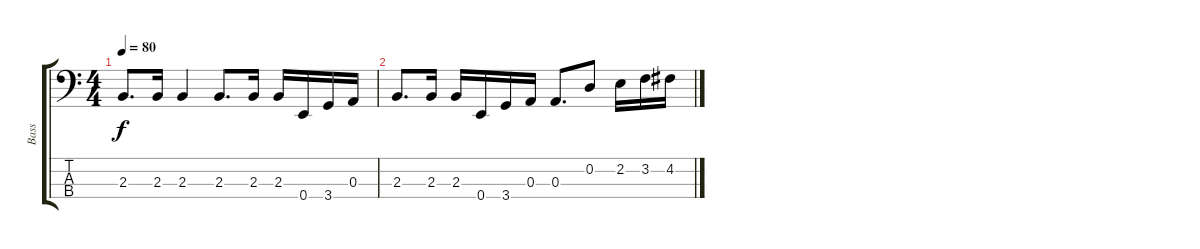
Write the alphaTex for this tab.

\track ("Bass" "Bass") {instrument electricbassfinger}
\staff {score tabs}
\tuning (G2 D2 A1 E1) {hide}
\ts (4 4)
\tempo 80
\clef f4
\ks c
2.3.8{d dy f} 2.3.16 2.3.4 2.3.8{d} 2.3.16 2.3.16 0.4.16 3.4.16 0.3.16 |
2.3.8{d} 2.3.16 2.3.16 0.4.16 3.4.16 0.3.16 0.3.8{d} 0.2.8 2.2.16 3.2.16 4.2.16
